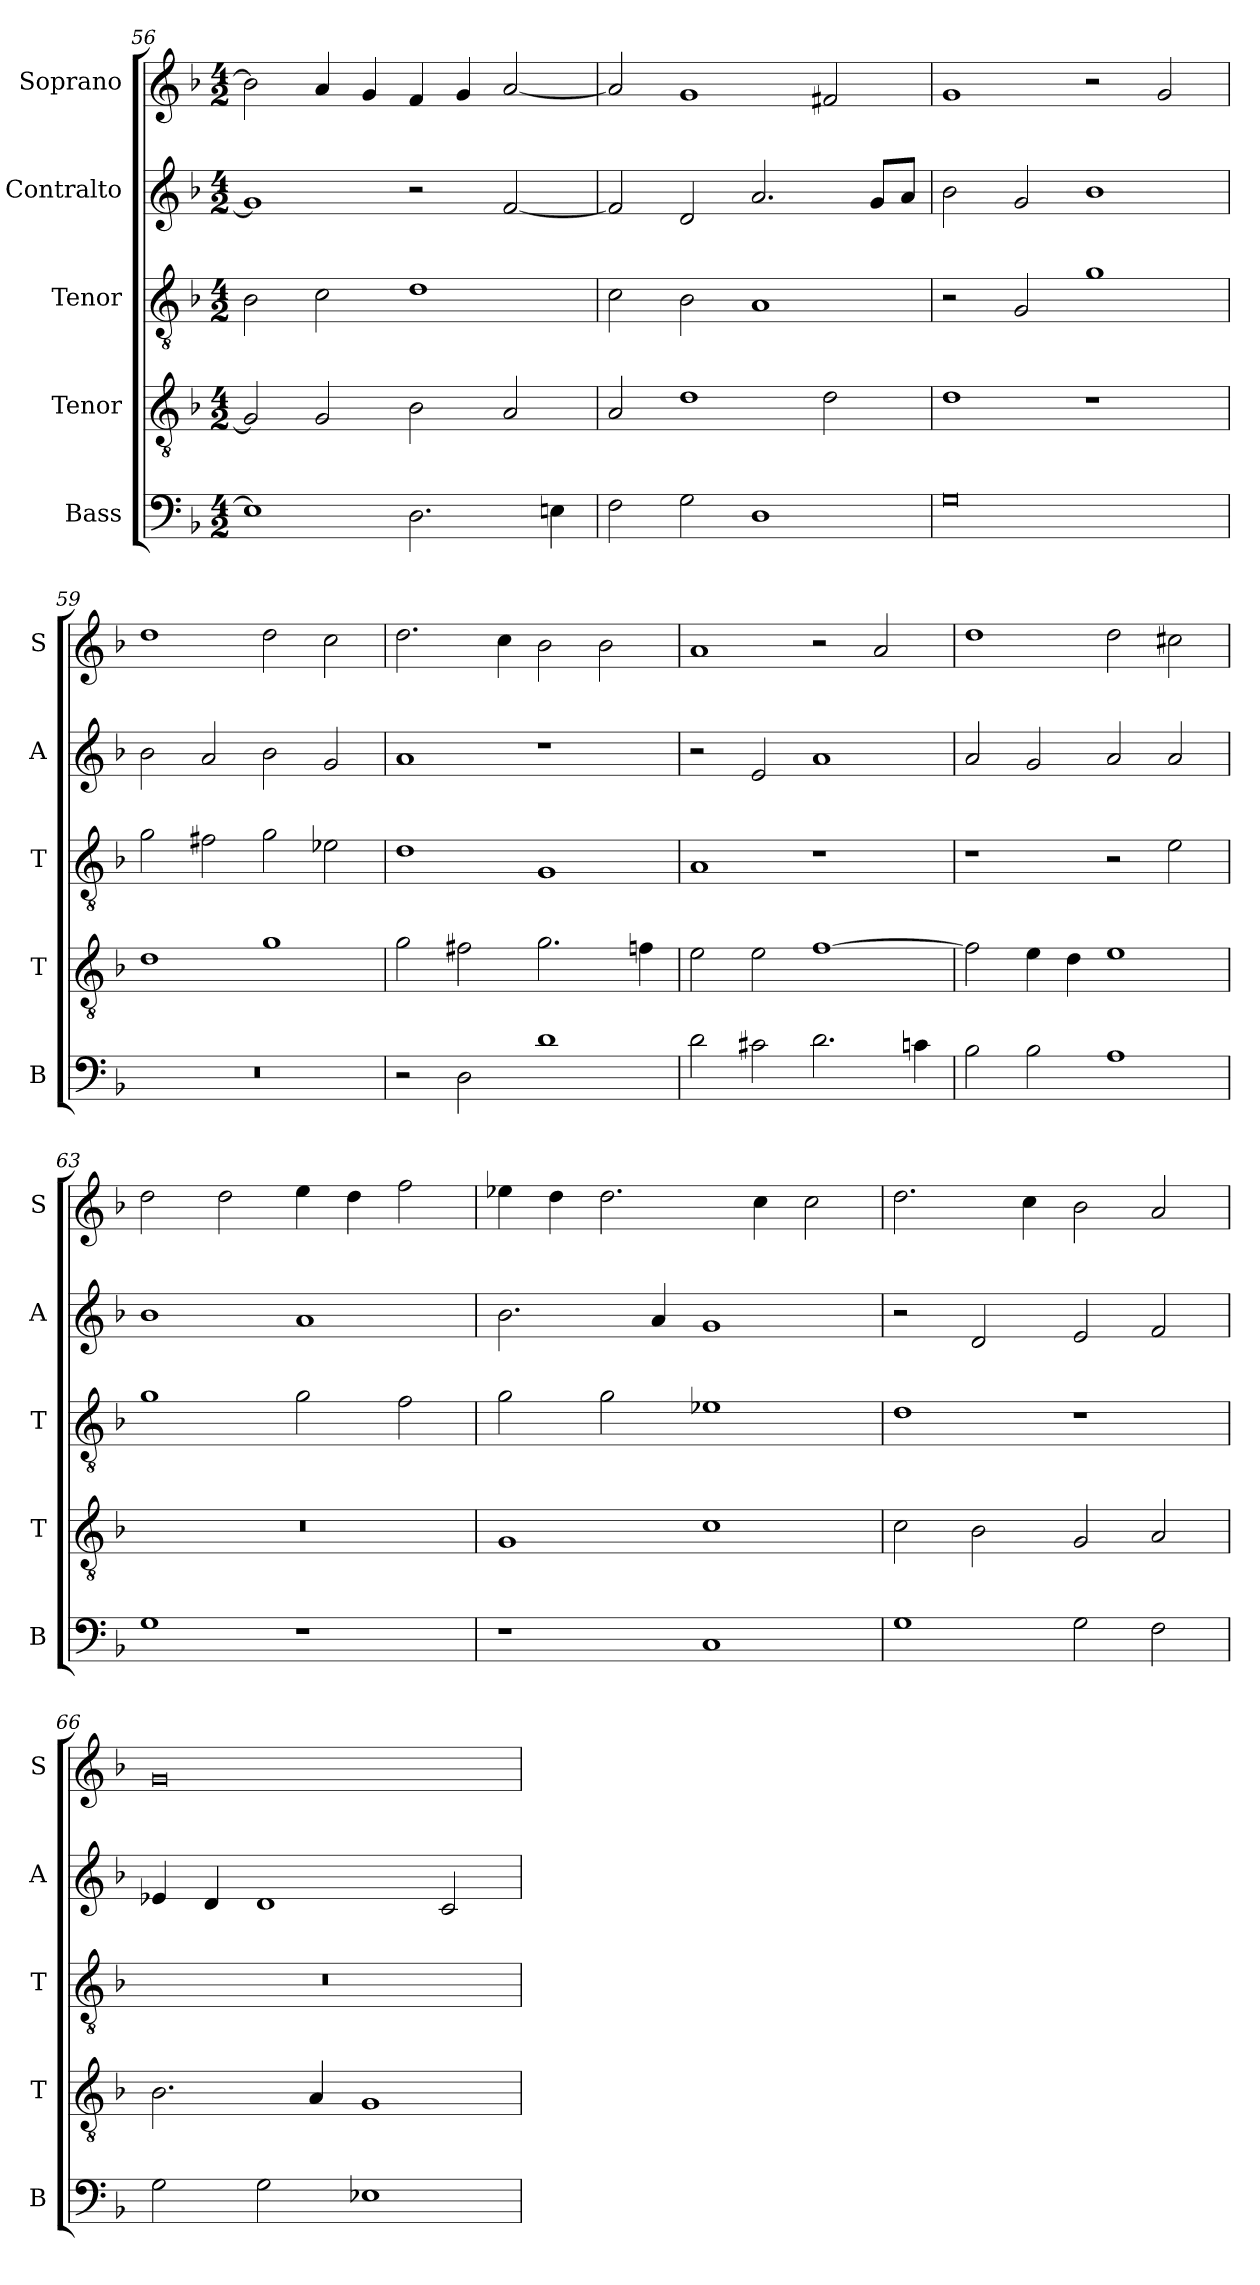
**kern	**kern	**kern	**kern	**kern
*part5	*part4	*part3	*part2	*part1
*staff5	*staff4	*staff3	*staff2	*staff1
*I"Bass	*I"Tenor	*I"Tenor	*I"Contralto	*I"Soprano
*I'B	*I'T	*I'T	*I'A	*I'S
*clefF4	*clefGv2	*clefGv2	*clefG2	*clefG2
*k[b-]	*k[b-]	*k[b-]	*k[b-]	*k[b-]
*D:aeo	*D:aeo	*D:aeo	*D:aeo	*D:aeo
*M4/2	*M4/2	*M4/2	*M4/2	*M4/2
=56	=56	=56	=56	=56
1E-]	2G]	2B-	1g]	2b-]
.	2G	2c	.	4a
.	.	.	.	4g
2.D	2B-	1d	2r	4f
.	.	.	.	4g
.	2A	.	[2f	[2a
4En	.	.	.	.
=57	=57	=57	=57	=57
2F	2A	2c	2f]	2a]
2G	1d	2B-	2d	1g
1D	.	1A	2.a	.
.	2d	.	.	2f#X
.	.	.	8g/L	.
.	.	.	8a/J	.
=58	=58	=58	=58	=58
0G	1d	2r	2b-	1g
.	.	2G	2g	.
.	1r	1g	1b-	2r
.	.	.	.	2g
=59	=59	=59	=59	=59
0r	1d	2g	2b-	1dd
.	.	2f#X	2a	.
.	1g	2g	2b-	2dd
.	.	2e-X	2g	2cc
=60	=60	=60	=60	=60
2r	2g	1d	1a	2.dd
2D	2f#X	.	.	.
.	.	.	.	4cc
1d	2.g	1G	1r	2b-
.	.	.	.	2b-
.	4fn	.	.	.
=61	=61	=61	=61	=61
2d	2e	1A	2r	1a
2c#X	2e	.	2e	.
2.d	[1f	1r	1a	2r
.	.	.	.	2a
4cn	.	.	.	.
=62	=62	=62	=62	=62
2B-	2f]	1r	2a	1dd
2B-	4e	.	2g	.
.	4d	.	.	.
1A	1e	2r	2a	2dd
.	.	2e	2a	2cc#X
=63	=63	=63	=63	=63
1G	0r	1g	1b-	2dd
.	.	.	.	2dd
1r	.	2g	1a	4ee
.	.	.	.	4dd
.	.	2f	.	2ff
=64	=64	=64	=64	=64
1r	1G	2g	2.b-	4ee-X
.	.	.	.	4dd
.	.	2g	.	2.dd
.	.	.	4a	.
1C	1c	1e-X	1g	.
.	.	.	.	4cc
.	.	.	.	2cc
=65	=65	=65	=65	=65
1G	2c	1d	2r	2.dd
.	2B-	.	2d	.
.	.	.	.	4cc
2G	2G	1r	2e	2b-
2F	2A	.	2f	2a
=66	=66	=66	=66	=66
2G	2.B-	0r	4e-X	0g
.	.	.	4d	.
2G	.	.	1d	.
.	4A	.	.	.
1E-X	1G	.	.	.
.	.	.	2c	.
=	=	=	=	=
*-	*-	*-	*-	*-
